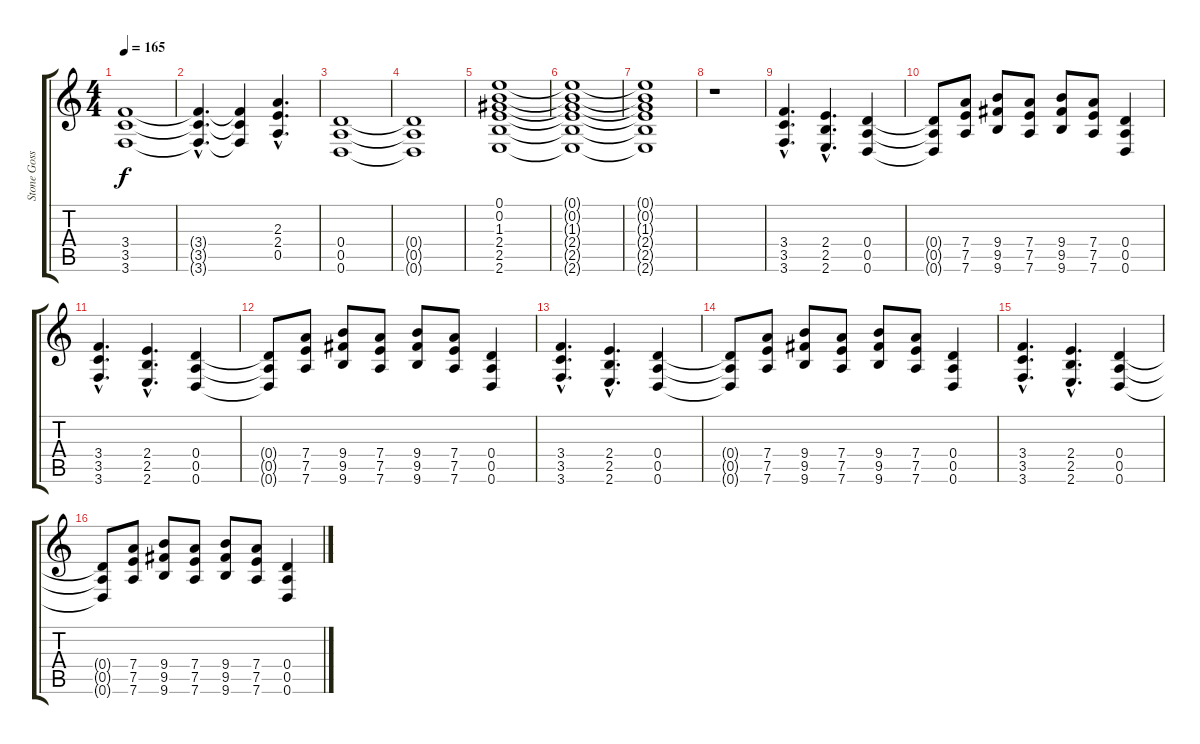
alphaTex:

\track ("Stone Gossard" "Stone Goss") {instrument distortionguitar}
\staff {score tabs}
\tuning (E4 B3 G3 D3 A2 D2) {hide}
\ts (4 4)
\tempo 165
\clef g2
\ks c
(3.4 3.5 3.6).1{dy f} |
(3.4{hac t} 3.5{hac t} 3.6{hac t}).4{d} (3.4{t} 3.5{t} 3.6{t}).4 (2.3{hac} 2.4{hac} 0.5{hac}).4{d} |
(0.4 0.5 0.6).1 |
(0.4{t} 0.5{t} 0.6{t}).1 |
(0.1 0.2 1.3 2.4 2.5 2.6).1 |
(0.1{t} 0.2{t} 1.3{t} 2.4{t} 2.5{t} 2.6{t}).1 |
(0.1{t} 0.2{t} 1.3{t} 2.4{t} 2.5{t} 2.6{t}).1 |
r.1 |
(3.4{hac} 3.5{hac} 3.6{hac}).4{d} (2.4{hac} 2.5{hac} 2.6{hac}).4{d} (0.4 0.5 0.6).4 |
(0.4{t} 0.5{t} 0.6{t}).8 (7.4 7.5 7.6).8 (9.4 9.5 9.6).8 (7.4 7.5 7.6).8 (9.4 9.5 9.6).8 (7.4 7.5 7.6).8 (0.4 0.5 0.6).4 |
(3.4{hac} 3.5{hac} 3.6{hac}).4{d} (2.4{hac} 2.5{hac} 2.6{hac}).4{d} (0.4 0.5 0.6).4 |
(0.4{t} 0.5{t} 0.6{t}).8 (7.4 7.5 7.6).8 (9.4 9.5 9.6).8 (7.4 7.5 7.6).8 (9.4 9.5 9.6).8 (7.4 7.5 7.6).8 (0.4 0.5 0.6).4 |
(3.4{hac} 3.5{hac} 3.6{hac}).4{d} (2.4{hac} 2.5{hac} 2.6{hac}).4{d} (0.4 0.5 0.6).4 |
(0.4{t} 0.5{t} 0.6{t}).8 (7.4 7.5 7.6).8 (9.4 9.5 9.6).8 (7.4 7.5 7.6).8 (9.4 9.5 9.6).8 (7.4 7.5 7.6).8 (0.4 0.5 0.6).4 |
(3.4{hac} 3.5{hac} 3.6{hac}).4{d} (2.4{hac} 2.5{hac} 2.6{hac}).4{d} (0.4 0.5 0.6).4 |
(0.4{t} 0.5{t} 0.6{t}).8 (7.4 7.5 7.6).8 (9.4 9.5 9.6).8 (7.4 7.5 7.6).8 (9.4 9.5 9.6).8 (7.4 7.5 7.6).8 (0.4 0.5 0.6).4
